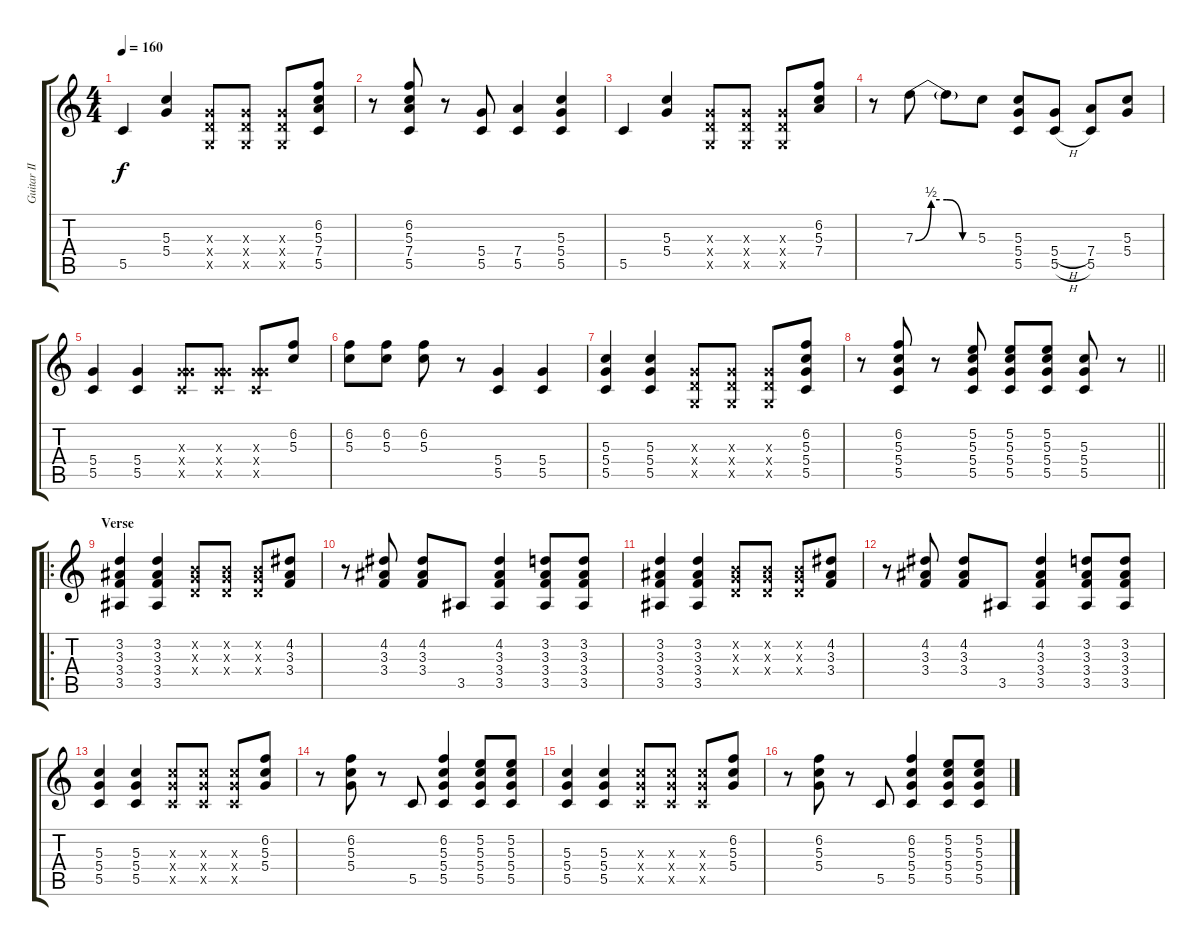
\track ("Guitar II" "Guitar II") {instrument distortionguitar}
\staff {score tabs}
\tuning (D4 B3 G3 D3 G2 D2) {hide}
\ts (4 4)
\tempo 160
\clef g2
\ks c
5.5.4{dy f} (5.3 5.4).4 (0.3{x} 0.4{x} 0.5{x}).8 (0.3{x} 0.4{x} 0.5{x}).8 (0.3{x} 0.4{x} 0.5{x}).8 (6.2 5.3 7.4 5.5).8 |
r.8 (6.2 5.3 7.4 5.5).8 r.8 (5.4 5.5).8 (7.4 5.5).4 (5.3 5.4 5.5).4 |
5.5.4 (5.3 5.4).4 (0.3{x} 0.4{x} 0.5{x}).8 (0.3{x} 0.4{x} 0.5{x}).8 (0.3{x} 0.4{x} 0.5{x}).8 (6.2 5.3 7.4).8 |
r.8 7.3{be (custom 0 0 15 2 30 2 45 0 60 0)}.8 7.3{t}.8 5.3.8 (5.3 5.4 5.5).8 (5.4{h} 5.5{h}).8 (7.4 5.5).8 (5.3 5.4).8 |
(5.4 5.5).4 (5.4 5.5).4 (0.3{x} 5.4{x} 5.5{x}).8 (0.3{x} 5.4{x} 5.5{x}).8 (0.3{x} 5.4{x} 5.5{x}).8 (6.2 5.3).8 |
(6.2 5.3).8 (6.2 5.3).8 (6.2 5.3).8 r.8 (5.4 5.5).4 (5.4 5.5).4 |
(5.3 5.4 5.5).4 (5.3 5.4 5.5).4 (0.3{x} 0.4{x} 0.5{x}).8 (0.3{x} 0.4{x} 0.5{x}).8 (0.3{x} 0.4{x} 0.5{x}).8 (6.2 5.3 5.4 5.5).8 |
\barLineRight lightlight
r.8 (6.2 5.3 5.4 5.5).8 r.8 (5.2 5.3 5.4 5.5).8 (5.2 5.3 5.4 5.5).8 (5.2 5.3 5.4 5.5).8 (5.3 5.4 5.5).8 r.8 |
\ro
\section ("" "Verse")
(3.2 3.3 3.4 3.5).4 (3.2 3.3 3.4 3.5).4 (0.2{x} 0.3{x} 0.4{x}).8 (0.2{x} 0.3{x} 0.4{x}).8 (0.2{x} 0.3{x} 0.4{x}).8 (4.2 3.3 3.4).8 |
r.8 (4.2 3.3 3.4).8 (4.2 3.3 3.4).8 3.5.8 (4.2 3.3 3.4 3.5).4 (3.2 3.3 3.4 3.5).8 (3.2 3.3 3.4 3.5).8 |
(3.2 3.3 3.4 3.5).4 (3.2 3.3 3.4 3.5).4 (0.2{x} 0.3{x} 0.4{x}).8 (0.2{x} 0.3{x} 0.4{x}).8 (0.2{x} 0.3{x} 0.4{x}).8 (4.2 3.3 3.4).8 |
r.8 (4.2 3.3 3.4).8 (4.2 3.3 3.4).8 3.5.8 (4.2 3.3 3.4 3.5).4 (3.2 3.3 3.4 3.5).8 (3.2 3.3 3.4 3.5).8 |
(5.3 5.4 5.5).4 (5.3 5.4 5.5).4 (5.3{x} 5.4{x} 5.5{x}).8 (5.3{x} 5.4{x} 5.5{x}).8 (5.3{x} 5.4{x} 5.5{x}).8 (6.2 5.3 5.4).8 |
r.8 (6.2 5.3 5.4).8 r.8 5.5.8 (6.2 5.3 5.4 5.5).4 (5.2 5.3 5.4 5.5).8 (5.2 5.3 5.4 5.5).8 |
(5.3 5.4 5.5).4 (5.3 5.4 5.5).4 (5.3{x} 5.4{x} 5.5{x}).8 (5.3{x} 5.4{x} 5.5{x}).8 (5.3{x} 5.4{x} 5.5{x}).8 (6.2 5.3 5.4).8 |
r.8 (6.2 5.3 5.4).8 r.8 5.5.8 (6.2 5.3 5.4 5.5).4 (5.2 5.3 5.4 5.5).8 (5.2 5.3 5.4 5.5).8
